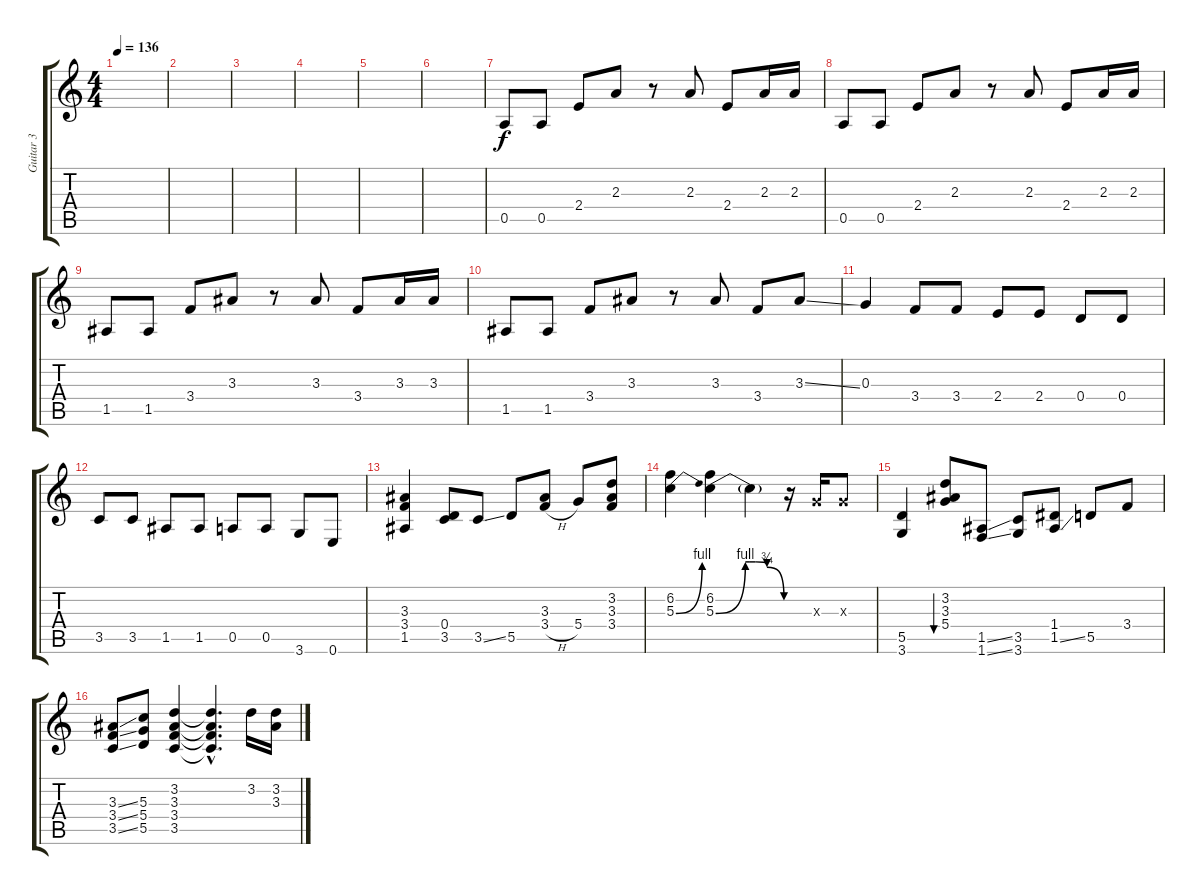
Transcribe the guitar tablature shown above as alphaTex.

\track ("Guitar 3" "Guitar 3") {instrument distortionguitar}
\staff {score tabs}
\tuning (E4 B3 G3 D3 A2 E2) {hide}
\ts (4 4)
\tempo 136
\clef g2
\ks c
|
|
|
|
|
|
0.5.8 0.5.8 2.4.8 2.3.8 r.8 2.3.8 2.4.8 2.3.16 2.3.16 |
0.5.8 0.5.8 2.4.8 2.3.8 r.8 2.3.8 2.4.8 2.3.16 2.3.16 |
1.5.8 1.5.8 3.4.8 3.3.8 r.8 3.3.8 3.4.8 3.3.16 3.3.16 |
1.5.8 1.5.8 3.4.8 3.3.8 r.8 3.3.8 3.4.8 3.3{ss}.8 |
0.3.4 3.4.8 3.4.8 2.4.8 2.4.8 0.4.8 0.4.8 |
3.5.8 3.5.8 1.5.8 1.5.8 0.5.8 0.5.8 3.6.8 0.6.8 |
(3.3 3.4 1.5).4 (0.4 3.5).8 3.5{ss}.8 5.5.8 (3.3 3.4{h}).8 5.4.8 (3.2 3.3 3.4).8 |
(6.2 5.3{be (bend 0 0 60 4)}).4 (6.2 5.3{be (custom 0 0 26 4 30 4 35 4 45 3 60 0)}).4 5.3{t}.4 r.16 0.3{x}.16 0.3{x}.8 |
(5.5 3.6).4 (3.2 3.3 5.4).8{bu 60} (1.5{ss} 1.6{ss}).8 (3.5 3.6).8 (1.4 1.5{ss}).8 5.5.8 3.4.8 |
(3.3{ss} 3.4{ss} 3.5{ss}).8 (5.3 5.4 5.5).8 (3.2 3.3 3.4 3.5).4 (3.2{hac t} 3.3{hac t} 3.4{hac t} 3.5{hac t}).4{d} 3.2.16 (3.2 3.3).16
